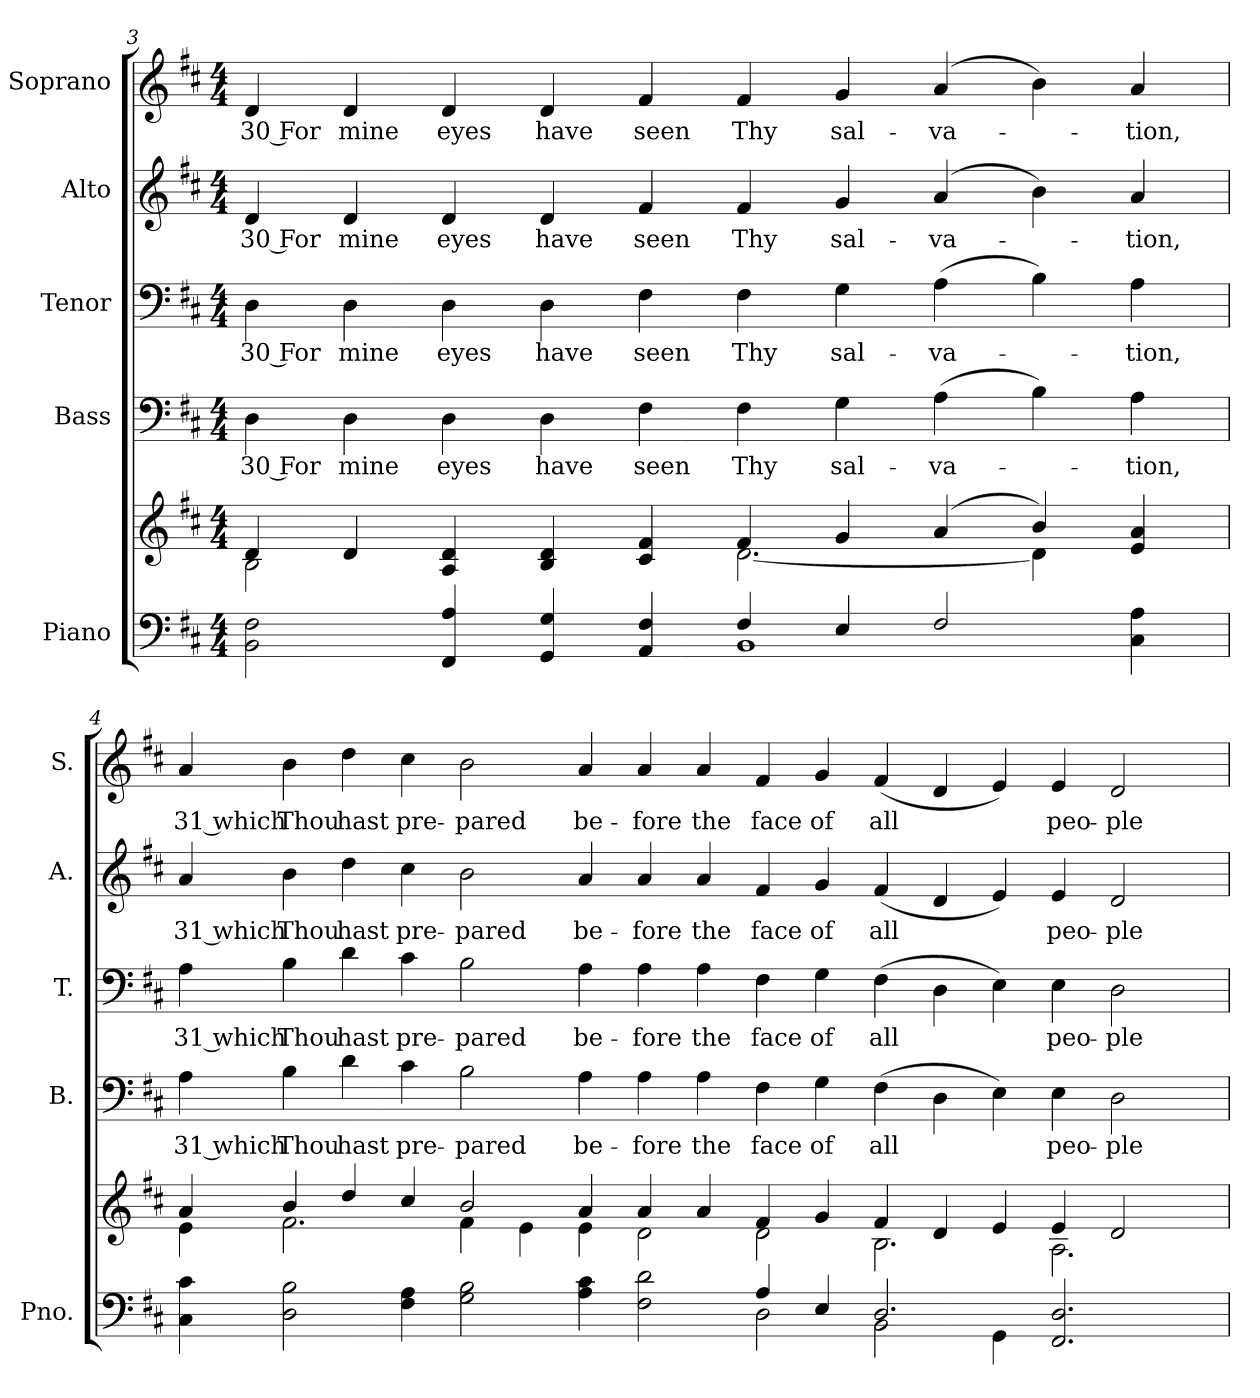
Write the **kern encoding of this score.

**kern	**kern	**kern	**text	**kern	**text	**kern	**text	**kern	**text
*part5	*part5	*part4	*part4	*part3	*part3	*part2	*part2	*part1	*part1
*staff6	*staff5	*staff4	*staff4	*staff3	*staff3	*staff2	*staff2	*staff1	*staff1
*I"Piano	*	*I"Bass	*	*I"Tenor	*	*I"Alto	*	*I"Soprano	*
*I'Pno.	*	*I'B.	*	*I'T.	*	*I'A.	*	*I'S.	*
!!LO:PB:g=z
*clefF4	*clefG2	*clefF4	*	*clefF4	*	*clefG2	*	*clefG2	*
*k[f#c#]	*k[f#c#]	*k[f#c#]	*	*k[f#c#]	*	*k[f#c#]	*	*k[f#c#]	*
*D:	*D:	*D:	*	*D:	*	*D:	*	*D:	*
*M4/4	*M4/4	*M4/4	*	*M4/4	*	*M4/4	*	*M4/4	*
=3	=3	=3	=3	=3	=3	=3	=3	=3	=3
*^	*^	*	*	*	*	*	*	*	*
!	!	!	!	!	!LO:LY:b:color=#000000	!	!	!	!	!	!
!	!	!	!	!	!	!	!LO:LY:b:color=#000000	!	!	!	!
!	!	!	!	!	!	!	!	!	!LO:LY:b:color=#000000	!	!
!	!	!	!	!	!	!	!	!	!	!	!LO:LY:b:color=#000000
2BBi\ 2F#i	1ryy	4di/	2Bi\	4Di\	30 For	4Di\	30 For	4di/	30 For	4di/	30 For
!	!	!	!	!	!LO:LY:b:color=#000000	!	!	!	!	!	!
!	!	!	!	!	!	!	!LO:LY:b:color=#000000	!	!	!	!
!	!	!	!	!	!	!	!	!	!LO:LY:b:color=#000000	!	!
!	!	!	!	!	!	!	!	!	!	!	!LO:LY:b:color=#000000
.	.	4di/	.	4Di\	mine	4Di\	mine	4di/	mine	4di/	mine
!	!	!	!	!	!LO:LY:b:color=#000000	!	!	!	!	!	!
!	!	!	!	!	!	!	!LO:LY:b:color=#000000	!	!	!	!
!	!	!	!	!	!	!	!	!	!LO:LY:b:color=#000000	!	!
!	!	!	!	!	!	!	!	!	!	!	!LO:LY:b:color=#000000
4FF#i/ 4Ai	.	4Ai/ 4di	2ryy	4Di\	eyes	4Di\	eyes	4di/	eyes	4di/	eyes
!	!	!	!	!	!LO:LY:b:color=#000000	!	!	!	!	!	!
!	!	!	!	!	!	!	!LO:LY:b:color=#000000	!	!	!	!
!	!	!	!	!	!	!	!	!	!LO:LY:b:color=#000000	!	!
!	!	!	!	!	!	!	!	!	!	!	!LO:LY:b:color=#000000
4GGi/ 4Gi	.	4Bi/ 4di	.	4Di\	have	4Di\	have	4di/	have	4di/	have
!	!	!	!	!	!LO:LY:b:color=#000000	!	!	!	!	!	!
!	!	!	!	!	!	!	!LO:LY:b:color=#000000	!	!	!	!
!	!	!	!	!	!	!	!	!	!LO:LY:b:color=#000000	!	!
!	!	!	!	!	!	!	!	!	!	!	!LO:LY:b:color=#000000
4AAi/ 4F#i	4ryy	4c#i/ 4f#i	4ryy	4F#i\	seen	4F#i\	seen	4f#i/	seen	4f#i/	seen
!	!	!	!	!	!LO:LY:b:color=#000000	!	!	!	!	!	!
!	!	!	!	!	!	!	!LO:LY:b:color=#000000	!	!	!	!
!	!	!	!	!	!	!	!	!	!LO:LY:b:color=#000000	!	!
!	!	!	!	!	!	!	!	!	!	!	!LO:LY:b:color=#000000
4F#i/	1BBi	4f#i/	[<2.di\	4F#i\	Thy	4F#i\	Thy	4f#i/	Thy	4f#i/	Thy
!	!	!	!	!	!LO:LY:b:color=#000000	!	!	!	!	!	!
!	!	!	!	!	!	!	!LO:LY:b:color=#000000	!	!	!	!
!	!	!	!	!	!	!	!	!	!LO:LY:b:color=#000000	!	!
!	!	!	!	!	!	!	!	!	!	!	!LO:LY:b:color=#000000
4Ei/	.	4gi/	.	4Gi\	sal-	4Gi\	sal-	4gi/	sal-	4gi/	sal-
!	!	!	!	!	!LO:LY:b:color=#000000	!	!	!	!	!	!
!	!	!	!	!	!	!	!LO:LY:b:color=#000000	!	!	!	!
!	!	!	!	!	!	!	!	!	!LO:LY:b:color=#000000	!	!
!	!	!	!	!	!	!	!	!	!	!	!LO:LY:b:color=#000000
2F#i/	.	(4ai/	.	(4Ai\	-va-	(4Ai\	-va-	(4ai/	-va-	(4ai/	-va-
.	.	4bi/)	4di\]	4Bi\)	.	4Bi\)	.	4bi\)	.	4bi\)	.
!	!	!	!	!	!LO:LY:b:color=#000000	!	!	!	!	!	!
!	!	!	!	!	!	!	!LO:LY:b:color=#000000	!	!	!	!
!	!	!	!	!	!	!	!	!	!LO:LY:b:color=#000000	!	!
!	!	!	!	!	!	!	!	!	!	!	!LO:LY:b:color=#000000
4C#i\ 4Ai	4ryy	4ei/ 4ai	4ryy	4Ai\	-tion,	4Ai\	-tion,	4ai/	-tion,	4ai/	-tion,
!!LO:PB:g=z
=4	=4	=4	=4	=4	=4	=4	=4	=4	=4	=4	=4
!	!	!	!	!	!LO:LY:b:color=#000000	!	!	!	!	!	!
!	!	!	!	!	!	!	!LO:LY:b:color=#000000	!	!	!	!
!	!	!	!	!	!	!	!	!	!LO:LY:b:color=#000000	!	!
!	!	!	!	!	!	!	!	!	!	!	!LO:LY:b:color=#000000
4C#i\ 4c#i	1ryy	4ai/	4ei\	4Ai\	31 which	4Ai\	31 which	4ai/	31 which	4ai/	31 which
!	!	!	!	!	!LO:LY:b:color=#000000	!	!	!	!	!	!
!	!	!	!	!	!	!	!LO:LY:b:color=#000000	!	!	!	!
!	!	!	!	!	!	!	!	!	!LO:LY:b:color=#000000	!	!
!	!	!	!	!	!	!	!	!	!	!	!LO:LY:b:color=#000000
2Di\ 2Bi	.	4bi/	2.f#i\	4Bi\	Thou	4Bi\	Thou	4bi\	Thou	4bi\	Thou
!	!	!	!	!	!LO:LY:b:color=#000000	!	!	!	!	!	!
!	!	!	!	!	!	!	!LO:LY:b:color=#000000	!	!	!	!
!	!	!	!	!	!	!	!	!	!LO:LY:b:color=#000000	!	!
!	!	!	!	!	!	!	!	!	!	!	!LO:LY:b:color=#000000
.	.	4ddi/	.	4di\	hast	4di\	hast	4ddi\	hast	4ddi\	hast
!	!	!	!	!	!LO:LY:b:color=#000000	!	!	!	!	!	!
!	!	!	!	!	!	!	!LO:LY:b:color=#000000	!	!	!	!
!	!	!	!	!	!	!	!	!	!LO:LY:b:color=#000000	!	!
!	!	!	!	!	!	!	!	!	!	!	!LO:LY:b:color=#000000
4F#i\ 4Ai	.	4cc#i/	.	4c#i\	pre-	4c#i\	pre-	4cc#i\	pre-	4cc#i\	pre-
!	!	!	!	!	!LO:LY:b:color=#000000	!	!	!	!	!	!
!	!	!	!	!	!	!	!LO:LY:b:color=#000000	!	!	!	!
!	!	!	!	!	!	!	!	!	!LO:LY:b:color=#000000	!	!
!	!	!	!	!	!	!	!	!	!	!	!LO:LY:b:color=#000000
2Gi\ 2Bi	2ryy	2bi/	4f#i\	2Bi\	-pared	2Bi\	-pared	2bi\	-pared	2bi\	-pared
.	.	.	4ei\	.	.	.	.	.	.	.	.
!	!	!	!	!	!LO:LY:b:color=#000000	!	!	!	!	!	!
!	!	!	!	!	!	!	!LO:LY:b:color=#000000	!	!	!	!
!	!	!	!	!	!	!	!	!	!LO:LY:b:color=#000000	!	!
!	!	!	!	!	!	!	!	!	!	!	!LO:LY:b:color=#000000
4Ai\ 4c#i	2ryy	4ai/	4ei\	4Ai\	be-	4Ai\	be-	4ai/	be-	4ai/	be-
!	!	!	!	!	!LO:LY:b:color=#000000	!	!	!	!	!	!
!	!	!	!	!	!	!	!LO:LY:b:color=#000000	!	!	!	!
!	!	!	!	!	!	!	!	!	!LO:LY:b:color=#000000	!	!
!	!	!	!	!	!	!	!	!	!	!	!LO:LY:b:color=#000000
2F#i\ 2di	.	4ai/	2di\	4Ai\	-fore	4Ai\	-fore	4ai/	-fore	4ai/	-fore
!	!	!	!	!	!LO:LY:b:color=#000000	!	!	!	!	!	!
!	!	!	!	!	!	!	!LO:LY:b:color=#000000	!	!	!	!
!	!	!	!	!	!	!	!	!	!LO:LY:b:color=#000000	!	!
!	!	!	!	!	!	!	!	!	!	!	!LO:LY:b:color=#000000
.	4ryy	4ai/	.	4Ai\	the	4Ai\	the	4ai/	the	4ai/	the
!	!	!	!	!	!LO:LY:b:color=#000000	!	!	!	!	!	!
!	!	!	!	!	!	!	!LO:LY:b:color=#000000	!	!	!	!
!	!	!	!	!	!	!	!	!	!LO:LY:b:color=#000000	!	!
!	!	!	!	!	!	!	!	!	!	!	!LO:LY:b:color=#000000
4Ai/	2Di\	4f#i/	2di\	4F#i\	face	4F#i\	face	4f#i/	face	4f#i/	face
!	!	!	!	!	!LO:LY:b:color=#000000	!	!	!	!	!	!
!	!	!	!	!	!	!	!LO:LY:b:color=#000000	!	!	!	!
!	!	!	!	!	!	!	!	!	!LO:LY:b:color=#000000	!	!
!	!	!	!	!	!	!	!	!	!	!	!LO:LY:b:color=#000000
4Ei/	.	4gi/	.	4Gi\	of	4Gi\	of	4gi/	of	4gi/	of
!	!	!	!	!	!LO:LY:b:color=#000000	!	!	!	!	!	!
!	!	!	!	!	!	!	!LO:LY:b:color=#000000	!	!	!	!
!	!	!	!	!	!	!	!	!	!LO:LY:b:color=#000000	!	!
!	!	!	!	!	!	!	!	!	!	!	!LO:LY:b:color=#000000
2.Di/	2BBi\	4f#i/	2.Bi\	(4F#i\	all	(4F#i\	all	(4f#i/	all	(4f#i/	all
.	.	4di/	.	4Di\	.	4Di\	.	4di/	.	4di/	.
.	4GGi\	4ei/	.	4Ei\)	.	4Ei\)	.	4ei/)	.	4ei/)	.
!	!	!	!	!	!LO:LY:b:color=#000000	!	!	!	!	!	!
!	!	!	!	!	!	!	!LO:LY:b:color=#000000	!	!	!	!
!	!	!	!	!	!	!	!	!	!LO:LY:b:color=#000000	!	!
!	!	!	!	!	!	!	!	!	!	!	!LO:LY:b:color=#000000
2.FF#i/ 2.Di	2ryy	4ei/	2.Ai\	4Ei\	peo-	4Ei\	peo-	4ei/	peo-	4ei/	peo-
!	!	!	!	!	!LO:LY:b:color=#000000	!	!	!	!	!	!
!	!	!	!	!	!	!	!LO:LY:b:color=#000000	!	!	!	!
!	!	!	!	!	!	!	!	!	!LO:LY:b:color=#000000	!	!
!	!	!	!	!	!	!	!	!	!	!	!LO:LY:b:color=#000000
.	.	2di/	.	2Di\	-ple	2Di\	-ple	2di/	-ple	2di/	-ple
.	4ryy	.	.	.	.	.	.	.	.	.	.
*v	*v	*	*	*	*	*	*	*	*	*	*
*	*v	*v	*	*	*	*	*	*	*	*
=	=	=	=	=	=	=	=	=	=
*-	*-	*-	*-	*-	*-	*-	*-	*-	*-
